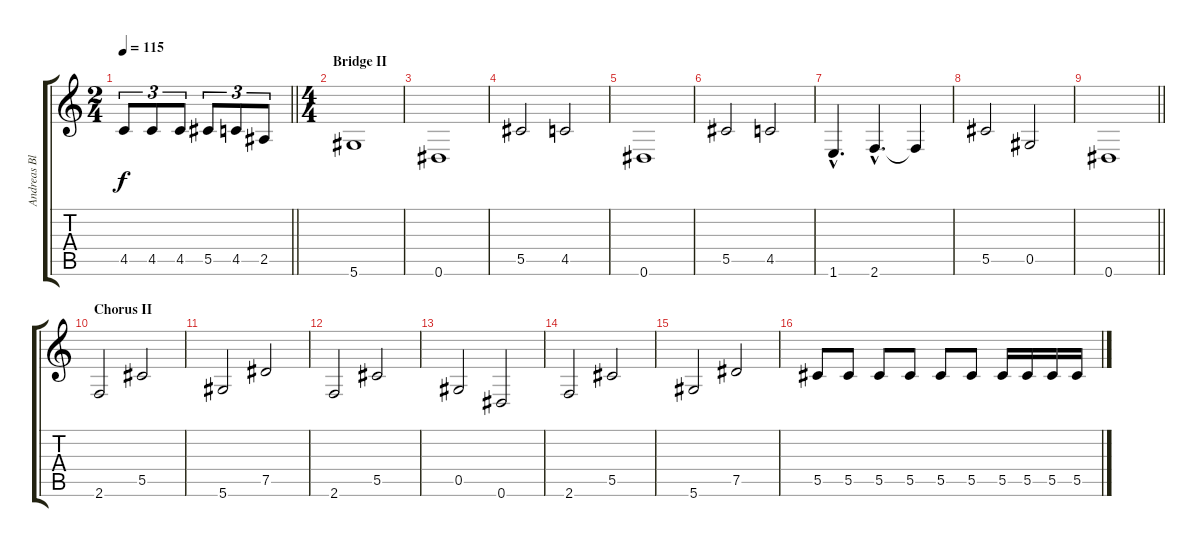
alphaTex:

\track ("Andreas Blomqvist" "Andreas Bl") {instrument electricbassfinger}
\staff {score tabs}
\tuning (Eb4 Bb3 Gb3 Db3 Ab2 Eb2) {hide}
\ts (2 4)
\tempo 115
\clef g2
\barLineRight lightlight
\ks c
4.5.8{tu (3 2) dy f} 4.5.8{tu (3 2)} 4.5.8{tu (3 2)} 5.5.8{tu (3 2)} 4.5.8{tu (3 2)} 2.5.8{tu (3 2)} |
\ts (4 4)
\section ("" "Bridge II")
5.6.1 |
0.6.1 |
5.5.2 4.5.2 |
0.6.1 |
5.5.2 4.5.2 |
1.6{hac}.4{d} 2.6{hac}.4{d} 2.6{t}.4 |
5.5.2 0.5.2 |
\barLineRight lightlight
0.6.1 |
\section ("" "Chorus II ")
2.6.2 5.5.2 |
5.6.2 7.5.2 |
2.6.2 5.5.2 |
0.5.2 0.6.2 |
2.6.2 5.5.2 |
5.6.2 7.5.2 |
5.5.8 5.5.8 5.5.8 5.5.8 5.5.8 5.5.8 5.5.16 5.5.16 5.5.16 5.5.16
